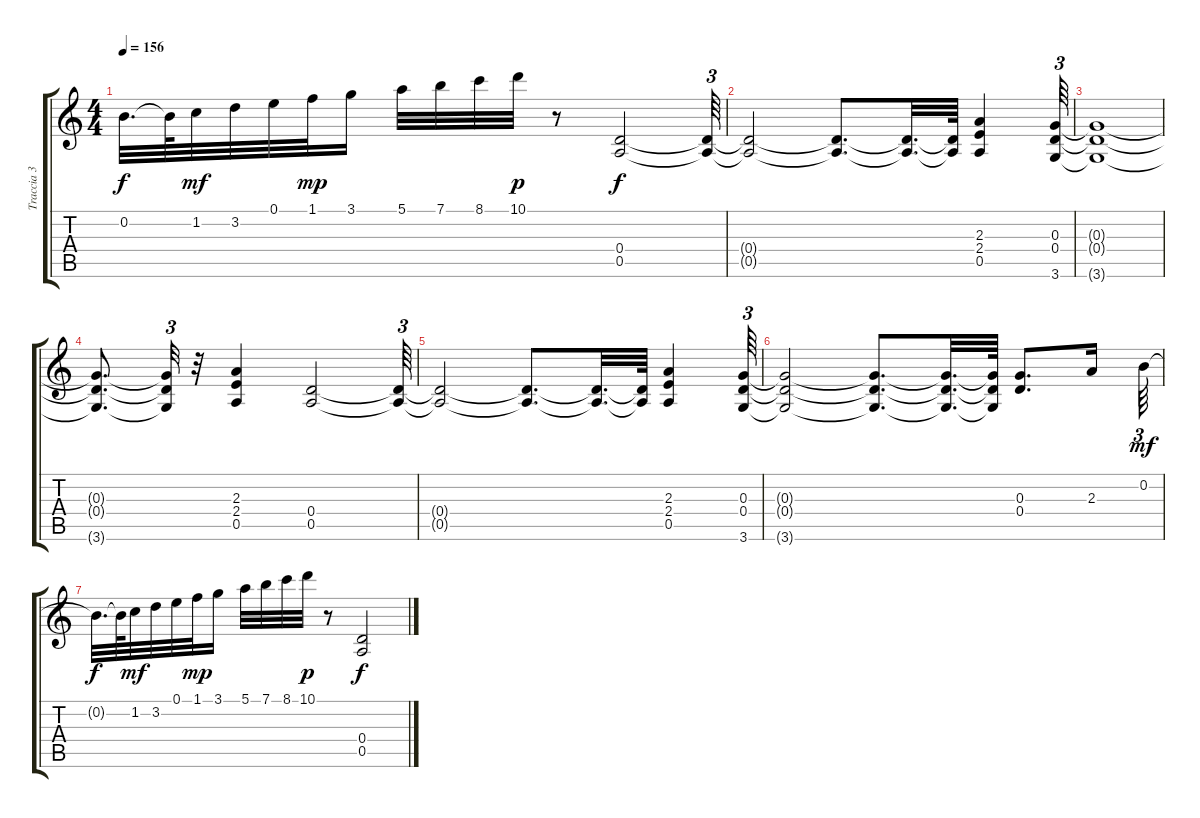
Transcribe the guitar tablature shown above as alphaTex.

\track ("Traccia 3" "Traccia 3") {instrument distortionguitar}
\staff {score tabs}
\tuning (E4 B3 G3 D3 A2 E2) {hide}
\ts (4 4)
\tempo 156
\clef g2
\ks c
0.2{t}.32{d dy f} 0.2{t}.64 1.2.32{dy mf} 3.2.32 0.1.32 1.1.32{dy mp} 3.1.16 5.1.32 7.1.32 8.1.32 10.1.32{dy p volume 3} r.8 (0.4 0.5).2{dy f} (0.4{t} 0.5{t}).64{tu (3 2)} |
(0.4{t} 0.5{t}).2 (0.4{t} 0.5{t}).8{d} (0.4{t} 0.5{t}).32{d} (0.4{t} 0.5{t}).64 (2.3 2.4 0.5).4{volume 3} (0.3 0.4 3.6).64{tu (3 2) volume 2} |
(0.3{t} 0.4{t} 3.6{t}).1 |
(0.3{t} 0.4{t} 3.6{t}).8{d} (0.3{t} 0.4{t} 3.6{t}).32{tu (3 2)} r.32 (2.3 2.4 0.5).4{volume 2} (0.4 0.5).2{volume 2} (0.4{t} 0.5{t}).64{tu (3 2)} |
(0.4{t} 0.5{t}).2 (0.4{t} 0.5{t}).8{d} (0.4{t} 0.5{t}).32{d} (0.4{t} 0.5{t}).64 (2.3 2.4 0.5).4{volume 1} (0.3 0.4 3.6).64{tu (3 2) volume 1} |
(0.3{t} 0.4{t} 3.6{t}).2 (0.3{t} 0.4{t} 3.6{t}).8{d} (0.3{t} 0.4{t} 3.6{t}).32{d} (0.3{t} 0.4{t} 3.6{t}).64 (0.3 0.4).8{d volume 1} 2.3.16 0.2.64{tu (3 2) dy mf volume 1} |
0.2{t}.32{d dy f} 0.2{t}.64 1.2.32{dy mf} 3.2.32 0.1.32{volume 0} 1.1.32{dy mp} 3.1.16 5.1.32 7.1.32 8.1.32 10.1.32{dy p} r.8 (0.4 0.5).2{dy f volume 0}
